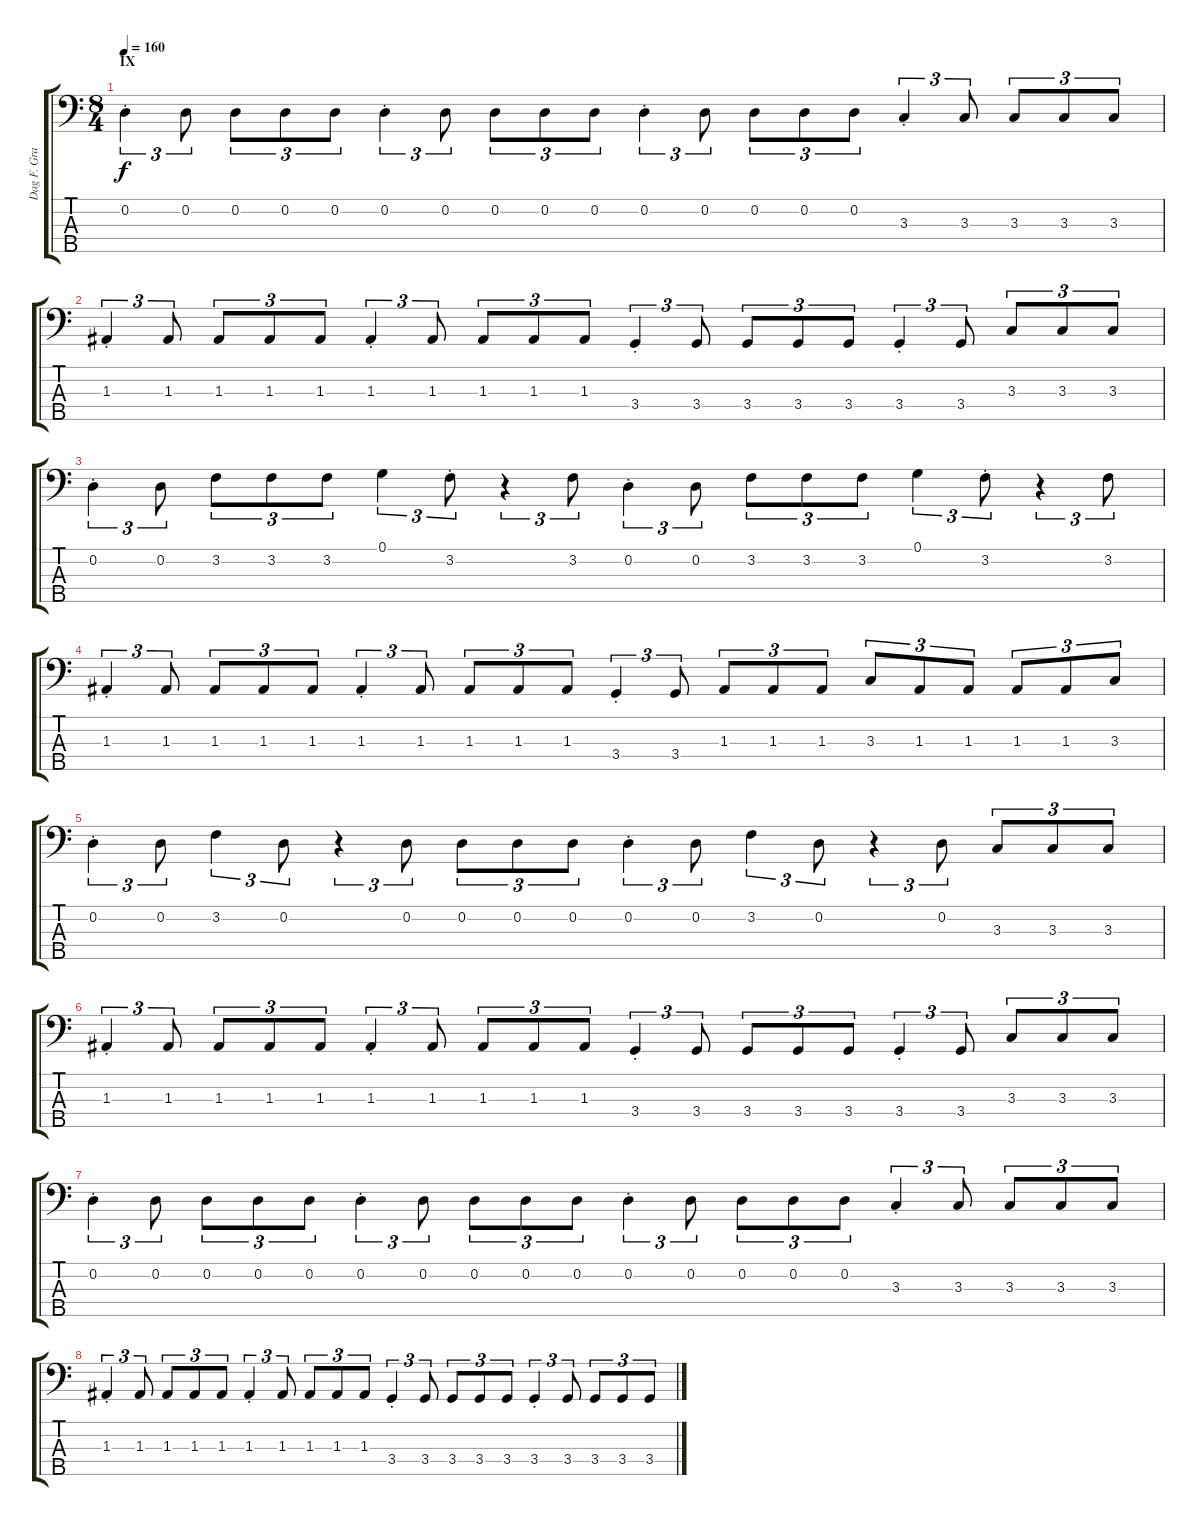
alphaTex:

\track ("Dag F. Gravem" "Dag F. Gra") {instrument electricbassfinger}
\staff {score tabs}
\tuning (G2 D2 A1 E1 B0) {hide}
\ts (8 4)
\section ("" "IX")
\tempo 160
\clef f4
\ks c
0.2{st}.4{tu (3 2) dy f} 0.2.8{tu (3 2)} 0.2.8{tu (3 2)} 0.2.8{tu (3 2)} 0.2.8{tu (3 2)} 0.2{st}.4{tu (3 2)} 0.2.8{tu (3 2)} 0.2.8{tu (3 2)} 0.2.8{tu (3 2)} 0.2.8{tu (3 2)} 0.2{st}.4{tu (3 2)} 0.2.8{tu (3 2)} 0.2.8{tu (3 2)} 0.2.8{tu (3 2)} 0.2.8{tu (3 2)} 3.3{st}.4{tu (3 2)} 3.3.8{tu (3 2)} 3.3.8{tu (3 2)} 3.3.8{tu (3 2)} 3.3.8{tu (3 2)} |
1.3{st}.4{tu (3 2)} 1.3.8{tu (3 2)} 1.3.8{tu (3 2)} 1.3.8{tu (3 2)} 1.3.8{tu (3 2)} 1.3{st}.4{tu (3 2)} 1.3.8{tu (3 2)} 1.3.8{tu (3 2)} 1.3.8{tu (3 2)} 1.3.8{tu (3 2)} 3.4{st}.4{tu (3 2)} 3.4.8{tu (3 2)} 3.4.8{tu (3 2)} 3.4.8{tu (3 2)} 3.4.8{tu (3 2)} 3.4{st}.4{tu (3 2)} 3.4.8{tu (3 2)} 3.3.8{tu (3 2)} 3.3.8{tu (3 2)} 3.3.8{tu (3 2)} |
0.2{st}.4{tu (3 2)} 0.2.8{tu (3 2)} 3.2.8{tu (3 2)} 3.2.8{tu (3 2)} 3.2.8{tu (3 2)} 0.1.4{tu (3 2)} 3.2{st}.8{tu (3 2)} r.4{tu (3 2)} 3.2.8{tu (3 2)} 0.2{st}.4{tu (3 2)} 0.2.8{tu (3 2)} 3.2.8{tu (3 2)} 3.2.8{tu (3 2)} 3.2.8{tu (3 2)} 0.1.4{tu (3 2)} 3.2{st}.8{tu (3 2)} r.4{tu (3 2)} 3.2.8{tu (3 2)} |
1.3{st}.4{tu (3 2)} 1.3.8{tu (3 2)} 1.3.8{tu (3 2)} 1.3.8{tu (3 2)} 1.3.8{tu (3 2)} 1.3{st}.4{tu (3 2)} 1.3.8{tu (3 2)} 1.3.8{tu (3 2)} 1.3.8{tu (3 2)} 1.3.8{tu (3 2)} 3.4{st}.4{tu (3 2)} 3.4.8{tu (3 2)} 1.3.8{tu (3 2)} 1.3.8{tu (3 2)} 1.3.8{tu (3 2)} 3.3.8{tu (3 2)} 1.3.8{tu (3 2)} 1.3.8{tu (3 2)} 1.3.8{tu (3 2)} 1.3.8{tu (3 2)} 3.3.8{tu (3 2)} |
0.2{st}.4{tu (3 2)} 0.2.8{tu (3 2)} 3.2.4{tu (3 2)} 0.2.8{tu (3 2)} r.4{tu (3 2)} 0.2.8{tu (3 2)} 0.2.8{tu (3 2)} 0.2.8{tu (3 2)} 0.2.8{tu (3 2)} 0.2{st}.4{tu (3 2)} 0.2.8{tu (3 2)} 3.2.4{tu (3 2)} 0.2.8{tu (3 2)} r.4{tu (3 2)} 0.2.8{tu (3 2)} 3.3.8{tu (3 2)} 3.3.8{tu (3 2)} 3.3.8{tu (3 2)} |
1.3{st}.4{tu (3 2)} 1.3.8{tu (3 2)} 1.3.8{tu (3 2)} 1.3.8{tu (3 2)} 1.3.8{tu (3 2)} 1.3{st}.4{tu (3 2)} 1.3.8{tu (3 2)} 1.3.8{tu (3 2)} 1.3.8{tu (3 2)} 1.3.8{tu (3 2)} 3.4{st}.4{tu (3 2)} 3.4.8{tu (3 2)} 3.4.8{tu (3 2)} 3.4.8{tu (3 2)} 3.4.8{tu (3 2)} 3.4{st}.4{tu (3 2)} 3.4.8{tu (3 2)} 3.3.8{tu (3 2)} 3.3.8{tu (3 2)} 3.3.8{tu (3 2)} |
0.2{st}.4{tu (3 2)} 0.2.8{tu (3 2)} 0.2.8{tu (3 2)} 0.2.8{tu (3 2)} 0.2.8{tu (3 2)} 0.2{st}.4{tu (3 2)} 0.2.8{tu (3 2)} 0.2.8{tu (3 2)} 0.2.8{tu (3 2)} 0.2.8{tu (3 2)} 0.2{st}.4{tu (3 2)} 0.2.8{tu (3 2)} 0.2.8{tu (3 2)} 0.2.8{tu (3 2)} 0.2.8{tu (3 2)} 3.3{st}.4{tu (3 2)} 3.3.8{tu (3 2)} 3.3.8{tu (3 2)} 3.3.8{tu (3 2)} 3.3.8{tu (3 2)} |
1.3{st}.4{tu (3 2)} 1.3.8{tu (3 2)} 1.3.8{tu (3 2)} 1.3.8{tu (3 2)} 1.3.8{tu (3 2)} 1.3{st}.4{tu (3 2)} 1.3.8{tu (3 2)} 1.3.8{tu (3 2)} 1.3.8{tu (3 2)} 1.3.8{tu (3 2)} 3.4{st}.4{tu (3 2)} 3.4.8{tu (3 2)} 3.4.8{tu (3 2)} 3.4.8{tu (3 2)} 3.4.8{tu (3 2)} 3.4{st}.4{tu (3 2)} 3.4.8{tu (3 2)} 3.4.8{tu (3 2)} 3.4.8{tu (3 2)} 3.4.8{tu (3 2)}
